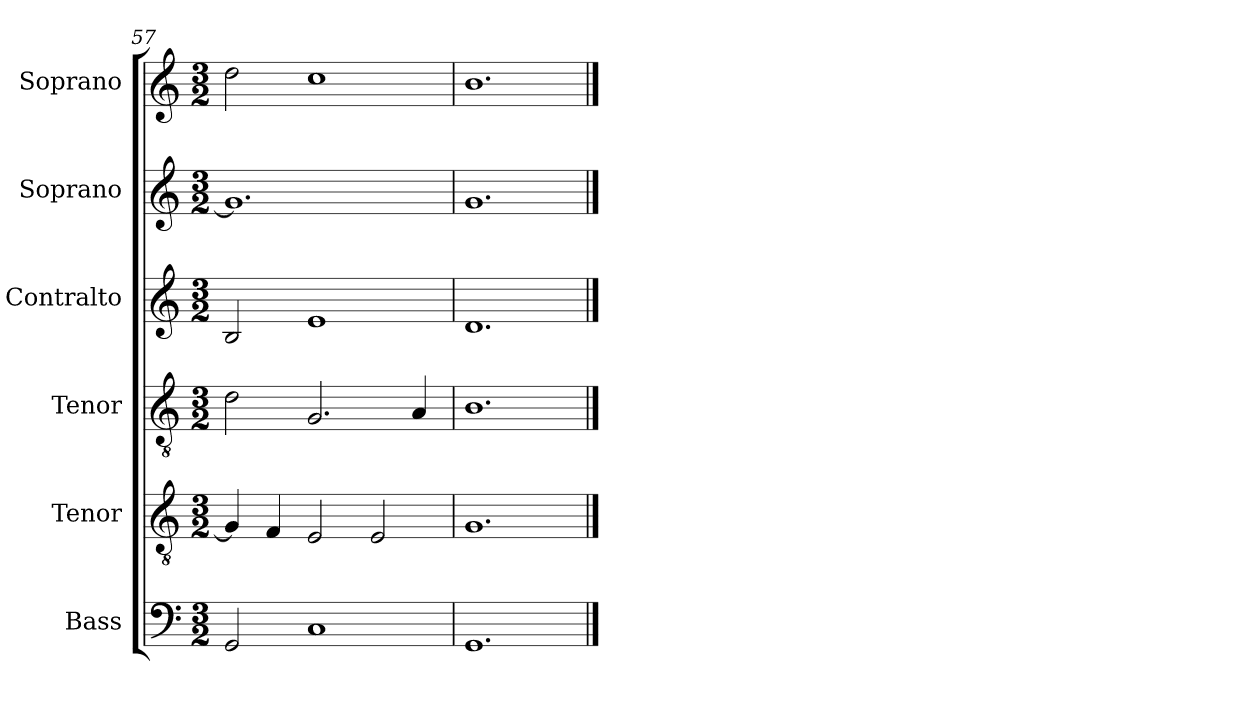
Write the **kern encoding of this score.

**kern	**kern	**kern	**kern	**kern	**kern
*part6	*part5	*part4	*part3	*part2	*part1
*staff6	*staff5	*staff4	*staff3	*staff2	*staff1
*I"Bass	*I"Tenor	*I"Tenor	*I"Contralto	*I"Soprano	*I"Soprano
*I'B	*I'T	*I'T	*I'A	*I'S	*I'S
*clefF4	*clefGv2	*clefGv2	*clefG2	*clefG2	*clefG2
*k[]	*k[]	*k[]	*k[]	*k[]	*k[]
*G:mix	*G:mix	*G:mix	*G:mix	*G:mix	*G:mix
*M3/2	*M3/2	*M3/2	*M3/2	*M3/2	*M3/2
=57	=57	=57	=57	=57	=57
2GG	4G]	2d	2B	1.g]	2dd
.	4F	.	.	.	.
1C	2E	2.G	1e	.	1cc
.	2E	.	.	.	.
.	.	4A	.	.	.
=58	=58	=58	=58	=58	=58
1.GG	1.G	1.B	1.d	1.g	1.b
==	==	==	==	==	==
*-	*-	*-	*-	*-	*-
